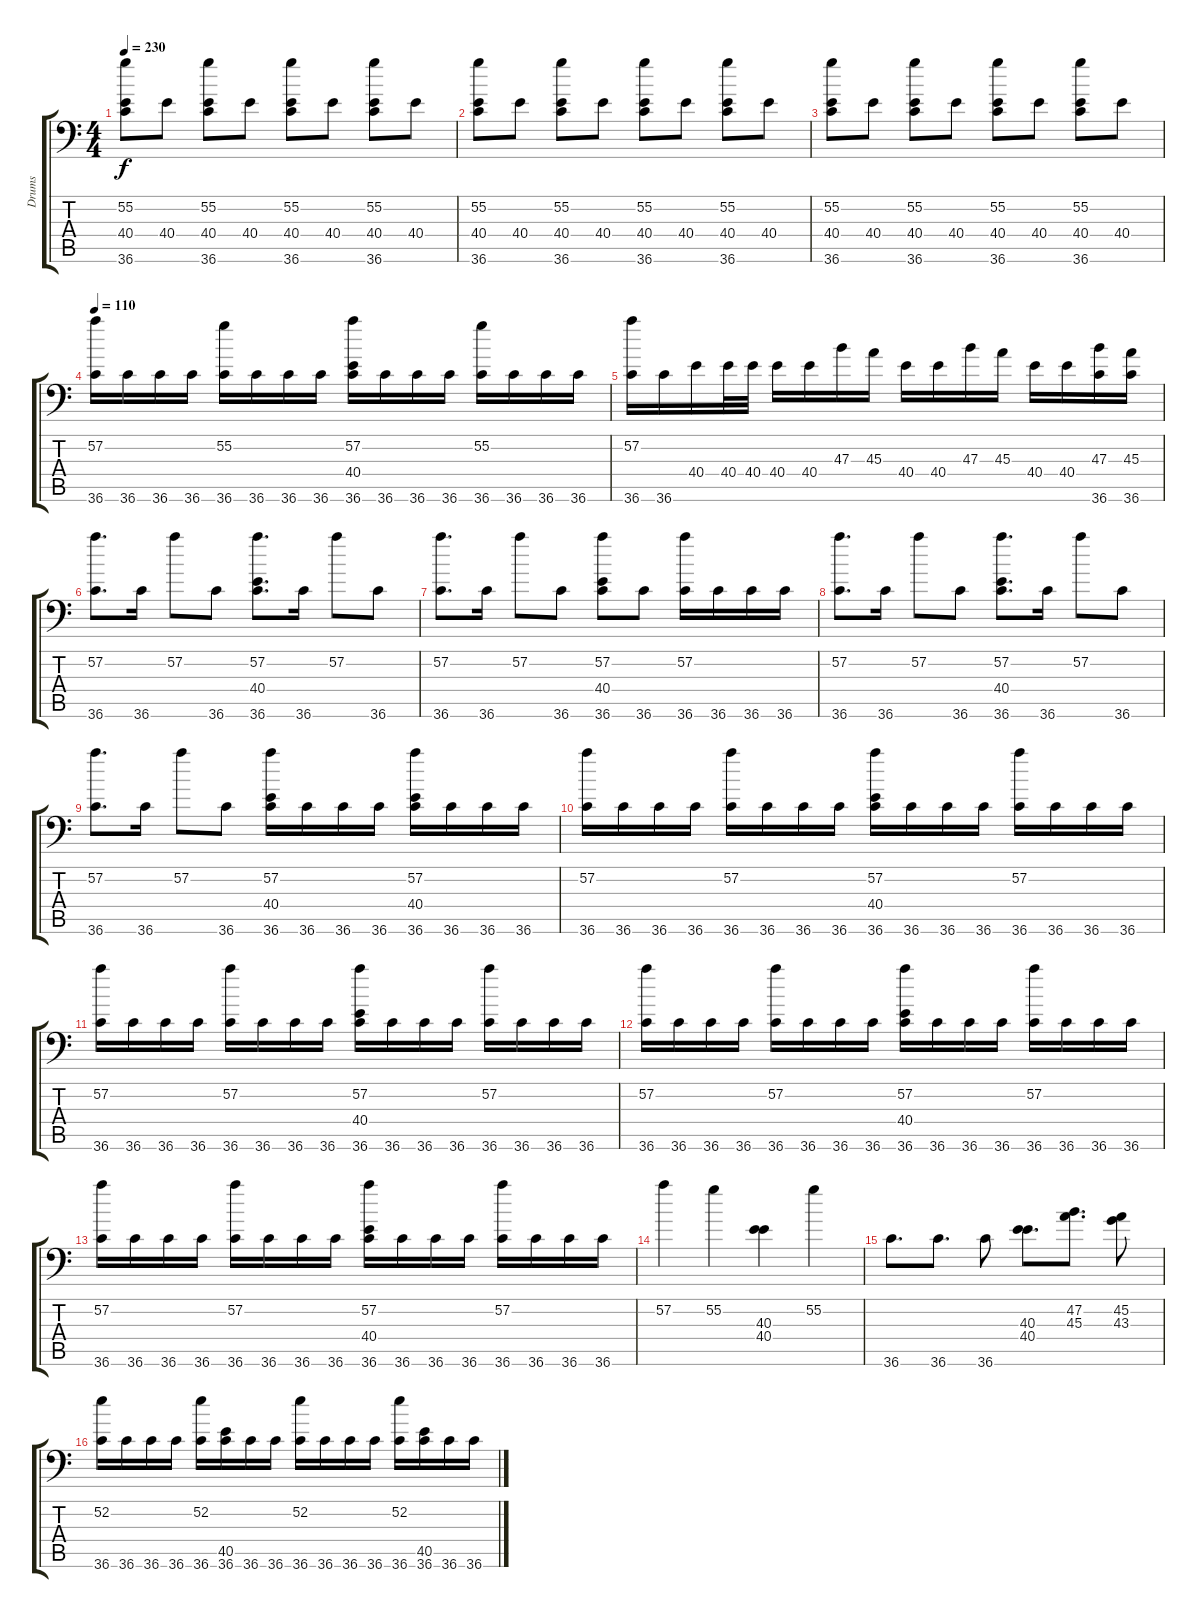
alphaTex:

\track ("Drums" "Drums") {instrument acousticgrandpiano}
\staff {score tabs}
\tuning (C-1 C-1 C-1 C-1 C-1 C-1) {hide}
\ts (4 4)
\tempo 230
\clef f4
\ks c
(55.2 40.4 36.6).8{dy f} 40.4.8 (55.2 40.4 36.6).8 40.4.8 (55.2 40.4 36.6).8 40.4.8 (55.2 40.4 36.6).8 40.4.8 |
(55.2 40.4 36.6).8 40.4.8 (55.2 40.4 36.6).8 40.4.8 (55.2 40.4 36.6).8 40.4.8 (55.2 40.4 36.6).8 40.4.8 |
(55.2 40.4 36.6).8 40.4.8 (55.2 40.4 36.6).8 40.4.8 (55.2 40.4 36.6).8 40.4.8 (55.2 40.4 36.6).8 40.4.8 |
\tempo 110
(57.2 36.6).16 36.6.16 36.6.16 36.6.16 (55.2 36.6).16 36.6.16 36.6.16 36.6.16 (57.2 40.4 36.6).16 36.6.16 36.6.16 36.6.16 (55.2 36.6).16 36.6.16 36.6.16 36.6.16 |
(57.2 36.6).16 36.6.16 40.4.16 40.4.32 40.4.32 40.4.16 40.4.16 47.3.16 45.3.16 40.4.16 40.4.16 47.3.16 45.3.16 40.4.16 40.4.16 (47.3 36.6).16 (45.3 36.6).16 |
(57.2 36.6).8{d} 36.6.16 57.2.8 36.6.8 (57.2 40.4 36.6).8{d} 36.6.16 57.2.8 36.6.8 |
(57.2 36.6).8{d} 36.6.16 57.2.8 36.6.8 (57.2 40.4 36.6).8 36.6.8 (57.2 36.6).16 36.6.16 36.6.16 36.6.16 |
(57.2 36.6).8{d} 36.6.16 57.2.8 36.6.8 (57.2 40.4 36.6).8{d} 36.6.16 57.2.8 36.6.8 |
(57.2 36.6).8{d} 36.6.16 57.2.8 36.6.8 (57.2 40.4 36.6).16 36.6.16 36.6.16 36.6.16 (57.2 40.4 36.6).16 36.6.16 36.6.16 36.6.16 |
(57.2 36.6).16 36.6.16 36.6.16 36.6.16 (57.2 36.6).16 36.6.16 36.6.16 36.6.16 (57.2 40.4 36.6).16 36.6.16 36.6.16 36.6.16 (57.2 36.6).16 36.6.16 36.6.16 36.6.16 |
(57.2 36.6).16 36.6.16 36.6.16 36.6.16 (57.2 36.6).16 36.6.16 36.6.16 36.6.16 (57.2 40.4 36.6).16 36.6.16 36.6.16 36.6.16 (57.2 36.6).16 36.6.16 36.6.16 36.6.16 |
(57.2 36.6).16 36.6.16 36.6.16 36.6.16 (57.2 36.6).16 36.6.16 36.6.16 36.6.16 (57.2 40.4 36.6).16 36.6.16 36.6.16 36.6.16 (57.2 36.6).16 36.6.16 36.6.16 36.6.16 |
(57.2 36.6).16 36.6.16 36.6.16 36.6.16 (57.2 36.6).16 36.6.16 36.6.16 36.6.16 (57.2 40.4 36.6).16 36.6.16 36.6.16 36.6.16 (57.2 36.6).16 36.6.16 36.6.16 36.6.16 |
57.2.4 55.2.4 (40.3 40.4).4 55.2.4 |
36.6.8{d} 36.6.8{d} 36.6.8 (40.3 40.4).8{d} (47.2 45.3).8{d} (45.2 43.3).8 |
(52.2 36.6).16 36.6.16 36.6.16 36.6.16 (52.2 36.6).16 (40.5 36.6).16 36.6.16 36.6.16 (52.2 36.6).16 36.6.16 36.6.16 36.6.16 (52.2 36.6).16 (40.5 36.6).16 36.6.16 36.6.16
